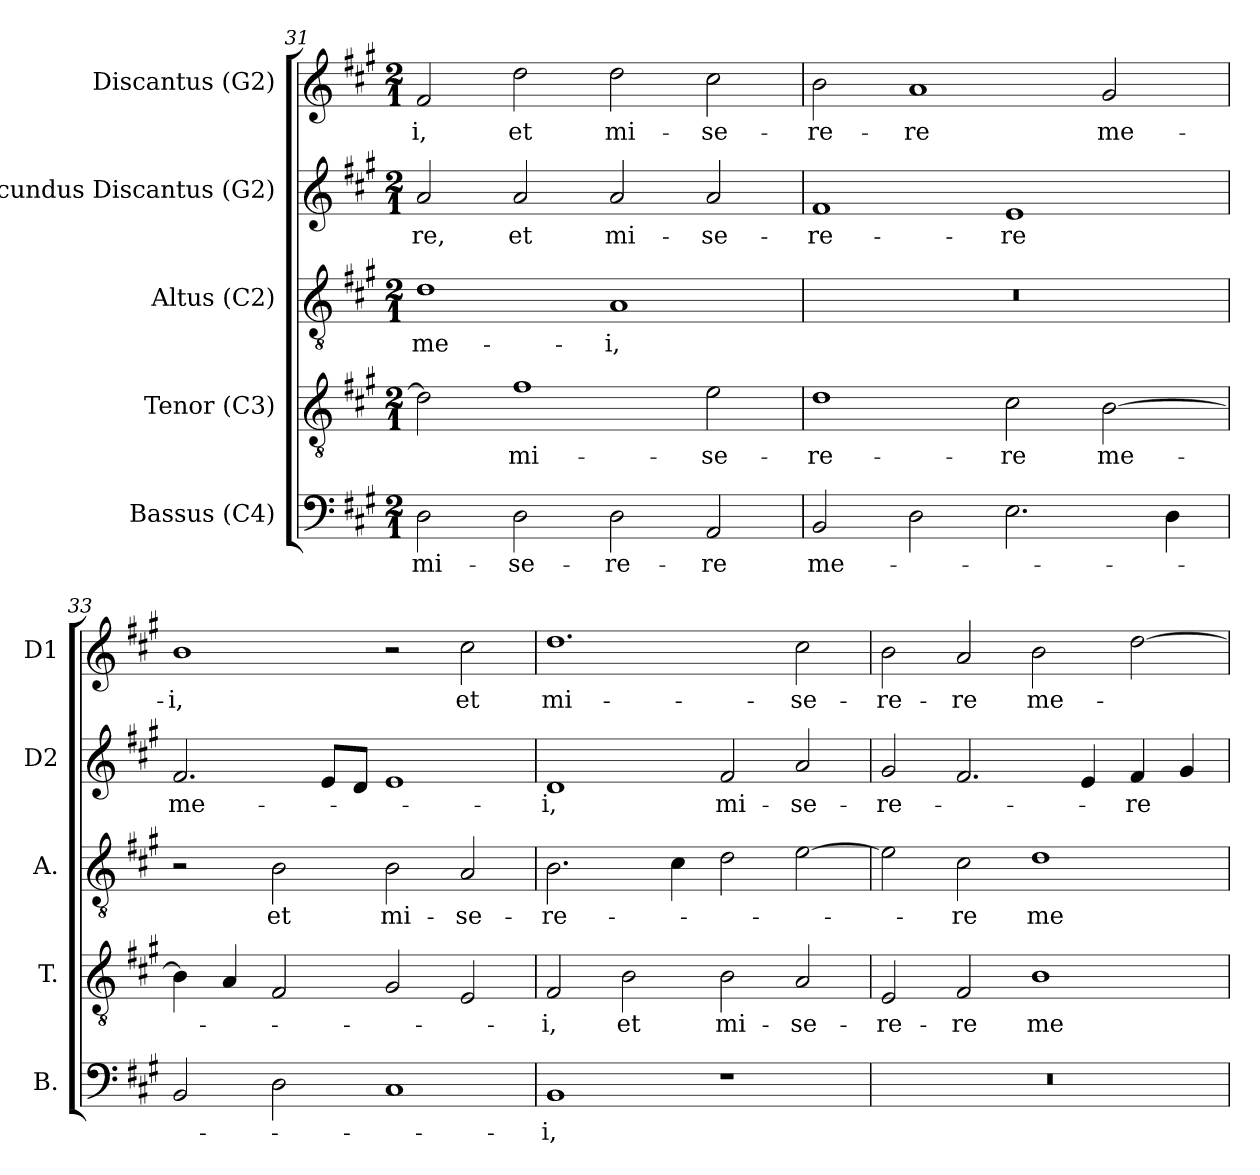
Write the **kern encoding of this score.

**kern	**text	**kern	**text	**kern	**text	**kern	**text	**kern	**text
*part5	*part5	*part4	*part4	*part3	*part3	*part2	*part2	*part1	*part1
*staff5	*staff5	*staff4	*staff4	*staff3	*staff3	*staff2	*staff2	*staff1	*staff1
*I"Bassus (C4)	*	*I"Tenor (C3)	*	*I"Altus (C2)	*	*I"Secundus Discantus (G2)	*	*I"Discantus (G2)	*
*I'B.	*	*I'T.	*	*I'A.	*	*I'D2	*	*I'D1	*
*clefF4	*	*clefGv2	*	*clefGv2	*	*clefG2	*	*clefG2	*
*	*	*ITrd7c12	*	*ITrd7c12	*	*	*	*	*
*k[f#c#g#]	*	*k[f#c#g#]	*	*k[f#c#g#]	*	*k[f#c#g#]	*	*k[f#c#g#]	*
*A:	*	*A:	*	*A:	*	*A:	*	*A:	*
*M2/1	*	*M2/1	*	*M2/1	*	*M2/1	*	*M2/1	*
=31	=31	=31	=31	=31	=31	=31	=31	=31	=31
!	!LO:LY:b:color=#000000	!	!	!	!	!	!	!	!
!	!	!	!	!	!LO:LY:b:color=#000000	!	!	!	!
!	!	!	!	!	!	!	!LO:LY:b:color=#000000	!	!
!	!	!	!	!	!	!	!	!	!LO:LY:b:color=#000000
2Di\	mi-	2Di\]	.	1Di	me-	2ai/	-re,	2f#i/	-i,
!	!LO:LY:b:color=#000000	!	!	!	!	!	!	!	!
!	!	!	!LO:LY:b:color=#000000	!	!	!	!	!	!
!	!	!	!	!	!	!	!LO:LY:b:color=#000000	!	!
!	!	!	!	!	!	!	!	!	!LO:LY:b:color=#000000
2Di\	-se-	1F#i	mi-	.	.	2ai/	et	2ddi\	et
!	!LO:LY:b:color=#000000	!	!	!	!	!	!	!	!
!	!	!	!	!	!LO:LY:b:color=#000000	!	!	!	!
!	!	!	!	!	!	!	!LO:LY:b:color=#000000	!	!
!	!	!	!	!	!	!	!	!	!LO:LY:b:color=#000000
2Di\	-re-	.	.	1AAi	-i,	2ai/	mi-	2ddi\	mi-
!	!LO:LY:b:color=#000000	!	!	!	!	!	!	!	!
!	!	!	!LO:LY:b:color=#000000	!	!	!	!	!	!
!	!	!	!	!	!	!	!LO:LY:b:color=#000000	!	!
!	!	!	!	!	!	!	!	!	!LO:LY:b:color=#000000
2AAi/	-re	2Ei\	-se-	.	.	2ai/	-se-	2cc#i\	-se-
=32	=32	=32	=32	=32	=32	=32	=32	=32	=32
!	!LO:LY:b:color=#000000	!	!	!	!	!	!	!	!
!	!	!	!LO:LY:b:color=#000000	!LO:N:vis=1	!	!	!	!	!
!	!	!	!	!	!	!	!LO:LY:b:color=#000000	!	!
!	!	!	!	!	!	!	!	!	!LO:LY:b:color=#000000
2BBi/	me-	1Di	-re-	0r	.	1f#i	-re-	2bi\	-re-
!	!	!	!	!	!	!	!	!	!LO:LY:b:color=#000000
2Di\	.	.	.	.	.	.	.	1ai	-re
!	!	!	!LO:LY:b:color=#000000	!	!	!	!	!	!
!	!	!	!	!	!	!	!LO:LY:b:color=#000000	!	!
2.Ei\	.	2C#i\	-re	.	.	1ei	-re	.	.
!	!	!	!LO:LY:b:color=#000000	!	!	!	!	!	!
!	!	!	!	!	!	!	!	!	!LO:LY:b:color=#000000
.	.	[2BBi\	me-	.	.	.	.	2g#i/	me-
4Di\	.	.	.	.	.	.	.	.	.
!!LO:LB:g=z
=33	=33	=33	=33	=33	=33	=33	=33	=33	=33
!	!	!	!	!	!	!	!LO:LY:b:color=#000000	!	!
!	!	!	!	!	!	!	!	!	!LO:LY:b:color=#000000
2BBi/	.	4BBi\]	.	2r	.	2.f#i/	me-	1bi	-i,
.	.	4AAi/	.	.	.	.	.	.	.
!	!	!	!	!	!LO:LY:b:color=#000000	!	!	!	!
2Di\	.	2FF#i/	.	2BBi\	et	.	.	.	.
.	.	.	.	.	.	8ei/L	.	.	.
.	.	.	.	.	.	8di/J	.	.	.
!	!	!	!	!	!LO:LY:b:color=#000000	!	!	!	!
1C#i	.	2GG#i/	.	2BBi\	mi-	1ei	.	2r	.
!	!	!	!	!	!LO:LY:b:color=#000000	!	!	!	!
!	!	!	!	!	!	!	!	!	!LO:LY:b:color=#000000
.	.	2EEi/	.	2AAi/	-se-	.	.	2cc#i\	et
=34	=34	=34	=34	=34	=34	=34	=34	=34	=34
!	!LO:LY:b:color=#000000	!	!	!	!	!	!	!	!
!	!	!	!LO:LY:b:color=#000000	!	!	!	!	!	!
!	!	!	!	!	!LO:LY:b:color=#000000	!	!	!	!
!	!	!	!	!	!	!	!LO:LY:b:color=#000000	!	!
!	!	!	!	!	!	!	!	!	!LO:LY:b:color=#000000
1BBi	-i,	2FF#i/	-i,	2.BBi\	-re-	1di	-i,	1.ddi	mi-
!	!	!	!LO:LY:b:color=#000000	!	!	!	!	!	!
.	.	2BBi\	et	.	.	.	.	.	.
.	.	.	.	4C#i\	.	.	.	.	.
!	!	!	!LO:LY:b:color=#000000	!	!	!	!	!	!
!	!	!	!	!	!	!	!LO:LY:b:color=#000000	!	!
1r	.	2BBi\	mi-	2Di\	.	2f#i/	mi-	.	.
!	!	!	!LO:LY:b:color=#000000	!	!	!	!	!	!
!	!	!	!	!	!	!	!LO:LY:b:color=#000000	!	!
!	!	!	!	!	!	!	!	!	!LO:LY:b:color=#000000
.	.	2AAi/	-se-	[2Ei\	.	2ai/	-se-	2cc#i\	-se-
=35	=35	=35	=35	=35	=35	=35	=35	=35	=35
!LO:N:vis=1	!	!	!	!	!	!	!	!	!
!	!	!	!LO:LY:b:color=#000000	!	!	!	!	!	!
!	!	!	!	!	!	!	!LO:LY:b:color=#000000	!	!
!	!	!	!	!	!	!	!	!	!LO:LY:b:color=#000000
0r	.	2EEi/	-re-	2Ei\]	.	2g#i/	-re-	2bi\	-re-
!	!	!	!LO:LY:b:color=#000000	!	!	!	!	!	!
!	!	!	!	!	!LO:LY:b:color=#000000	!	!	!	!
!	!	!	!	!	!	!	!	!	!LO:LY:b:color=#000000
.	.	2FF#i/	-re	2C#i\	-re	2.f#i/	.	2ai/	-re
!	!	!	!LO:LY:b:color=#000000	!	!	!	!	!	!
!	!	!	!	!	!LO:LY:b:color=#000000	!	!	!	!
!	!	!	!	!	!	!	!	!	!LO:LY:b:color=#000000
.	.	1BBi	me-	1Di	me-	.	.	2bi\	me-
.	.	.	.	.	.	4ei/	.	.	.
!	!	!	!	!	!	!	!LO:LY:b:color=#000000	!	!
.	.	.	.	.	.	4f#i/	-re	[2ddi\	.
.	.	.	.	.	.	4g#i/	.	.	.
=	=	=	=	=	=	=	=	=	=
*-	*-	*-	*-	*-	*-	*-	*-	*-	*-
